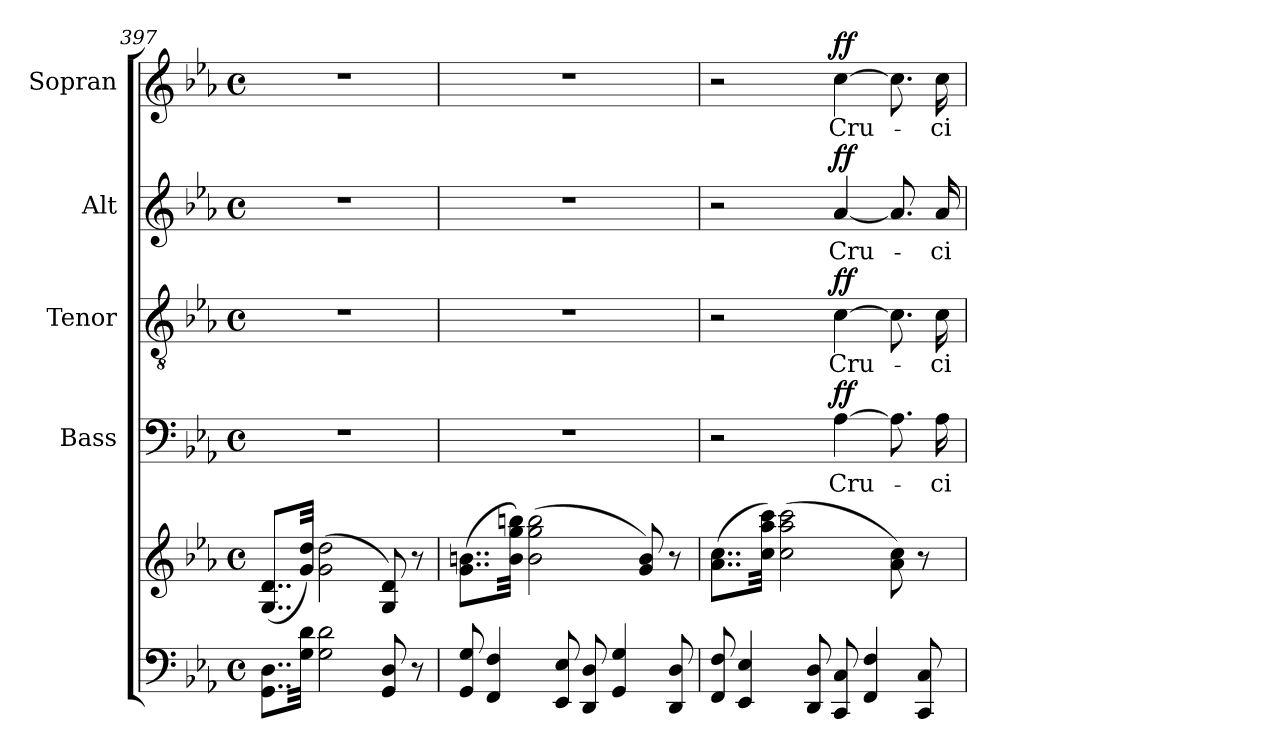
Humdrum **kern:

**kern	**kern	**kern	**text	**dynam	**kern	**text	**dynam	**kern	**text	**dynam	**kern	**text	**dynam
*part5	*part5	*part4	*part4	*part4	*part3	*part3	*part3	*part2	*part2	*part2	*part1	*part1	*part1
*staff6	*staff5	*staff4	*staff4	*staff4	*staff3	*staff3	*staff3	*staff2	*staff2	*staff2	*staff1	*staff1	*staff1
*	*	*I"Bass	*	*	*I"Tenor	*	*	*I"Alt	*	*	*I"Sopran	*	*
*	*	*I'B.	*	*	*I'T.	*	*	*I'A.	*	*	*I'S.	*	*
*clefF4	*clefG2	*clefF4	*	*	*clefGv2	*	*	*clefG2	*	*	*clefG2	*	*
*k[b-e-a-]	*k[b-e-a-]	*k[b-e-a-]	*	*	*k[b-e-a-]	*	*	*k[b-e-a-]	*	*	*k[b-e-a-]	*	*
*E-:	*E-:	*E-:	*	*	*E-:	*	*	*E-:	*	*	*E-:	*	*
*M4/4	*M4/4	*M4/4	*	*	*M4/4	*	*	*M4/4	*	*	*M4/4	*	*
*met(c)	*met(c)	*met(c)	*	*	*met(c)	*	*	*met(c)	*	*	*met(c)	*	*
=397	=397	=397	=397	=397	=397	=397	=397	=397	=397	=397	=397	=397	=397
8..GG\ 8..D\L	(<8..G/ 8..d/L	1r	.	.	1r	.	.	1r	.	.	1r	.	.
32G\ 32d\Jkk	32g/ 32dd/Jkk)	.	.	.	.	.	.	.	.	.	.	.	.
2G\ 2d\	(>2g\ 2dd\	.	.	.	.	.	.	.	.	.	.	.	.
8GG/ 8D/	8G/ 8d/)	.	.	.	.	.	.	.	.	.	.	.	.
8r	8r	.	.	.	.	.	.	.	.	.	.	.	.
=398	=398	=398	=398	=398	=398	=398	=398	=398	=398	=398	=398	=398	=398
8GG/ 8G/	(>8..g\ 8..bn\L	1r	.	.	1r	.	.	1r	.	.	1r	.	.
4FF/ 4F/	.	.	.	.	.	.	.	.	.	.	.	.	.
.	32b\ 32gg\ 32bbn\Jkk)	.	.	.	.	.	.	.	.	.	.	.	.
.	(>2b\ 2gg\ 2bb\	.	.	.	.	.	.	.	.	.	.	.	.
8EE-/ 8E-/	.	.	.	.	.	.	.	.	.	.	.	.	.
8DD/ 8D/	.	.	.	.	.	.	.	.	.	.	.	.	.
4GG/ 4G/	.	.	.	.	.	.	.	.	.	.	.	.	.
.	8g/ 8b/)	.	.	.	.	.	.	.	.	.	.	.	.
8DD/ 8D/	8r	.	.	.	.	.	.	.	.	.	.	.	.
=399	=399	=399	=399	=399	=399	=399	=399	=399	=399	=399	=399	=399	=399
8FF/ 8F/	(>8..a-\ 8..cc\L	2r	.	.	2r	.	.	2r	.	.	2r	.	.
4EE-/ 4E-/	.	.	.	.	.	.	.	.	.	.	.	.	.
.	32cc\ 32aa-\ 32ccc\Jkk)	.	.	.	.	.	.	.	.	.	.	.	.
.	(>2cc\ 2aa-\ 2ccc\	.	.	.	.	.	.	.	.	.	.	.	.
8DD/ 8D/	.	.	.	.	.	.	.	.	.	.	.	.	.
!	!	!	!LO:LY:b	!LO:DY:a	!	!LO:LY:b	!LO:DY:a	!	!LO:LY:b	!LO:DY:a	!	!LO:LY:b	!LO:DY:a
8CC/ 8C/	.	[4A-\	Cru-	ff	[4c\	Cru-	ff	[4a-/	Cru-	ff	[4cc\	Cru-	ff
4FF/ 4F/	.	.	.	.	.	.	.	.	.	.	.	.	.
.	8a-\ 8cc\)	8.A-\]	.	.	8.c\]	.	.	8.a-/]	.	.	8.cc\]	.	.
8CC/ 8C/	8r	.	.	.	.	.	.	.	.	.	.	.	.
!	!	!	!LO:LY:b	!	!	!LO:LY:b	!	!	!LO:LY:b	!	!	!LO:LY:b	!
.	.	16A-\	-ci-	.	16c\	-ci-	.	16a-/	-ci-	.	16cc\	-ci-	.
=	=	=	=	=	=	=	=	=	=	=	=	=	=
*-	*-	*-	*-	*-	*-	*-	*-	*-	*-	*-	*-	*-	*-
